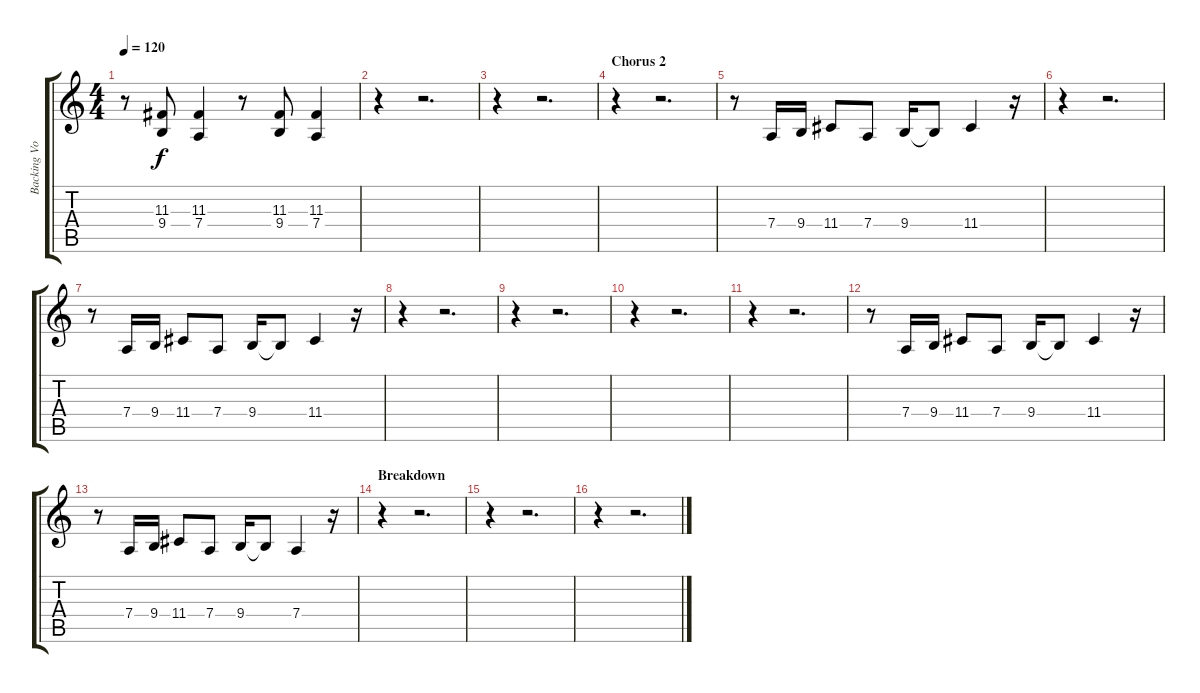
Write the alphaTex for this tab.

\track ("Backing Vocals" "Backing Vo") {instrument tenorsax}
\staff {score tabs}
\tuning (E4 B3 G3 D3 A2 E2) {hide}
\ts (4 4)
\tempo 120
\clef g2
\ks c
r.8{dy f} (11.3 9.4).8 (11.3 7.4).4 r.8 (11.3 9.4).8 (11.3 7.4).4 |
r.4 r.2{d} |
r.4 r.2{d} |
\section ("" "Chorus 2")
r.4 r.2{d} |
r.8 7.4.16 9.4.16 11.4.8 7.4.8 9.4.16 9.4{t}.8 11.4.4 r.16 |
r.4 r.2{d} |
r.8 7.4.16 9.4.16 11.4.8 7.4.8 9.4.16 9.4{t}.8 11.4.4 r.16 |
r.4 r.2{d} |
r.4 r.2{d} |
r.4 r.2{d} |
r.4 r.2{d} |
r.8 7.4.16 9.4.16 11.4.8 7.4.8 9.4.16 9.4{t}.8 11.4.4 r.16 |
r.8 7.4.16 9.4.16 11.4.8 7.4.8 9.4.16 9.4{t}.8 7.4.4 r.16 |
\section ("" "Breakdown")
r.4 r.2{d} |
r.4 r.2{d} |
r.4 r.2{d}
